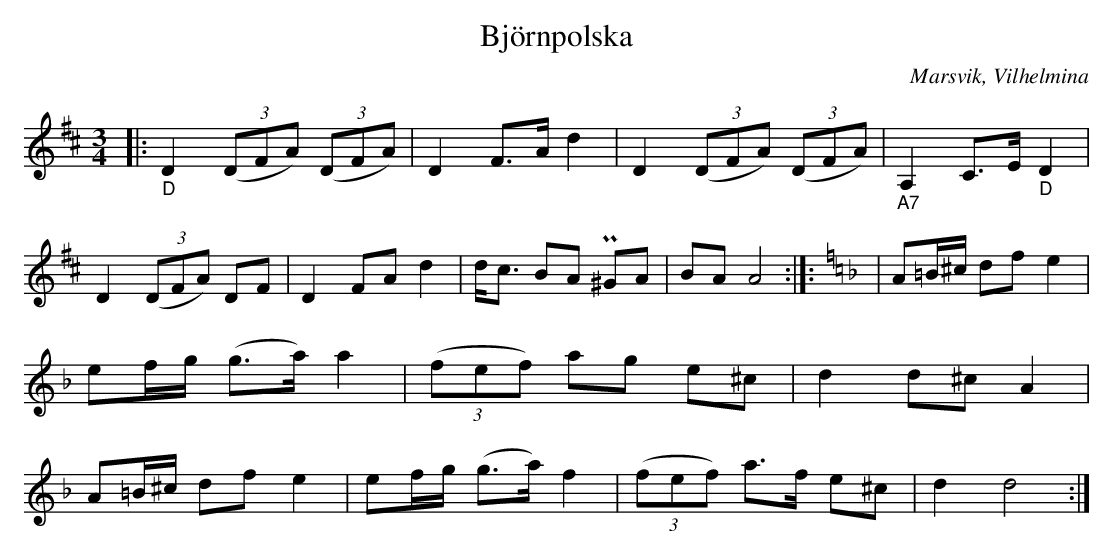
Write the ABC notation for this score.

X:1
T:Björnpolska
O:Marsvik, Vilhelmina
M:3/4
L:1/16
K:D
|:"_D" D4 ((3D2F2A2) ((3D2F2A2) | D4 F3A1 d4 | D4 ((3D2F2A2) ((3D2F2A2) | "_A7" A,4 C3E1 "_D"D4 | D4 ((3D2F2A2) D2F2 | D4 F2A2 d4 | dc3 B2A2 P^G2A2 | B2A2 A8   :|]: [K:Dm] | A2=B^c d2f2 e4 | e2fg (g3a) a4 | ((3f2e2f2) a2g2 e2^c2 | d4 d2^c2 A4 | A2=B^c d2f2 e4 | e2fg (g3a) f4 | ((3f2e2f2) a3f e2^c2 | d4 d8 :|
